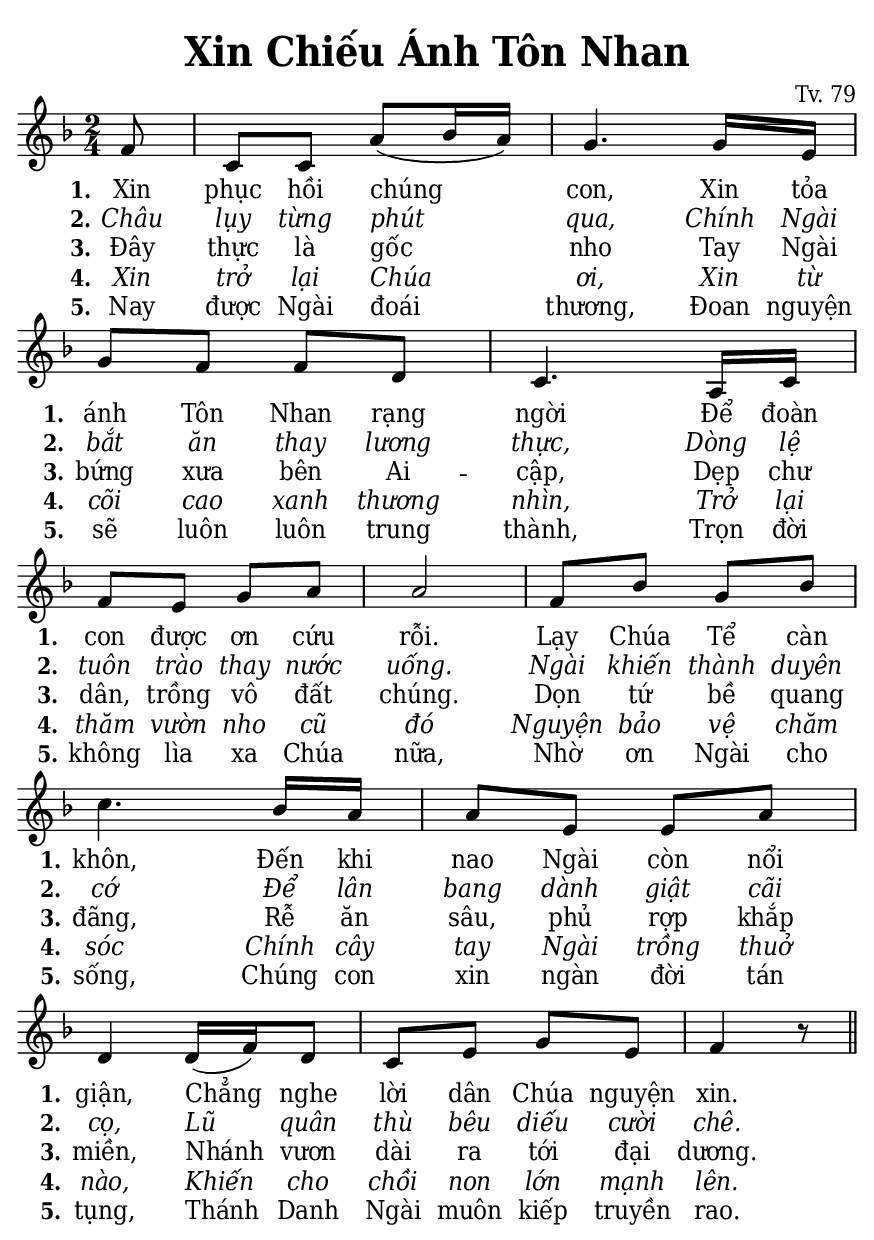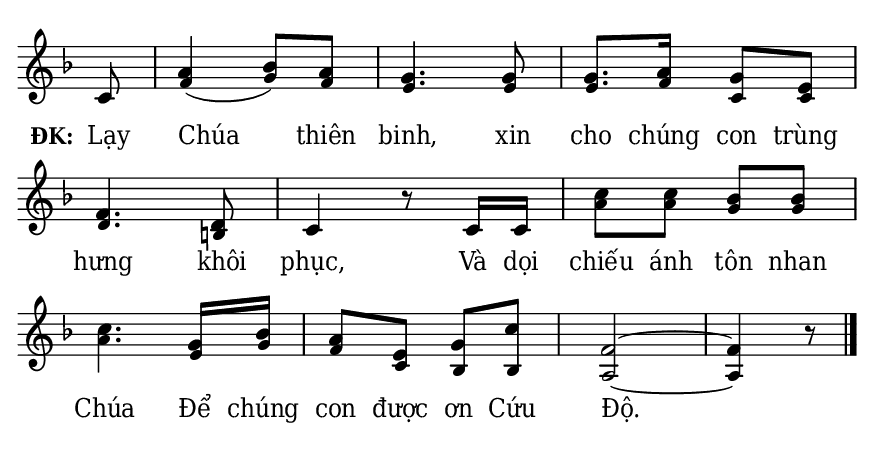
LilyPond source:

% Cài đặt chung\
\version "2.22.1"
\include "english.ly"

\header {
  title = \markup { \fontsize #1 "Xin Chiếu Ánh Tôn Nhan" }
  composer = "Tv. 79"
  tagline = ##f
}

% Nhạc phiên khúc
nhacPhienKhucSop = \relative c' {
  \autoPageBreaksOff
  \partial 8 f8 |
  c c a' (bf16 a) |
  g4. g16 e |
  g8 f f d |
  c4. a16 c |
  f8 e g a |
  a2 |
  f8 bf g bf |
  c4. bf16 a |
  a8 e e a |
  d,4 d16 (f) d8 |
  c8 e g e |
  f4 r8 \bar "||" \break
  
  \pageBreak
  <> \tweak extra-offset #'(-6.5 . -1.8) _\markup { \bold "ĐK:" }
  c8 |
  a'4 (bf8) a |
  g4. g8 |
  g8. a16 g8 e |
  f4. d8 |
  c4 r8 c16 c |
  c'8 c bf bf |
  c4. g16 bf |
  a8 e g c |
  f,2 ~ |
  f4 r8 \bar "|."
}

nhacPhienKhucAlto = \relative c' {
  r8 |
  R2*11
  r4.
  c8 |
  f4 (g8) f |
  e4. e8 |
  e8. f16 c8 c |
  d4. b!8 |
  c4 r8 c16 c |
  a'8 a g g |
  a4. e16 g |
  f8 c bf bf |
  a2 ~ |
  a4 r8
}

% Lời phiên khúc
loiPhienKhucSop = \lyrics {
  <<
    {
      \set stanza = "1."
      Xin phục hồi chúng con,
      Xin tỏa ánh Tôn Nhan rạng ngời
      Để đoàn con được ơn cứu rỗi.
      Lạy Chúa Tể càn khôn,
      Đến khi nao Ngài còn nổi giận,
      Chẳng nghe lời dân Chúa nguyện xin.
    }
    \new Lyrics {
	    \set associatedVoice = "beSop"
	    \set stanza = "2."
      \override Lyrics.LyricText.font-shape = #'italic
	    Châu lụy từng phút qua,
	    Chính Ngài bắt ăn thay lương thực,
	    Dòng lệ tuôn trào thay nước uống.
	    Ngài khiến thành duyên cớ
	    Để lân bang dành giật cãi cọ,
	    Lũ quân thù bêu diếu cười chê.
    }
    \new Lyrics {
	    \set associatedVoice = "beSop"
	    \set stanza = "3."
	    Đây thực là gốc nho
	    Tay Ngài bứng xưa bên Ai -- cập,
	    Dẹp chư dân, trồng vô đất chúng.
	    Dọn tứ bề quang đãng,
	    Rễ ăn sâu, phủ rợp khắp miền,
	    Nhánh vươn dài ra tới đại dương.
    }
    \new Lyrics {
	    \set associatedVoice = "beSop"
	    \set stanza = "4."
      \override Lyrics.LyricText.font-shape = #'italic
	    Xin trở lại Chúa ơi,
	    Xin từ cõi cao xanh thương nhìn,
	    Trở lại thăm vườn nho cũ đó
	    Nguyện bảo vệ chăm sóc
	    Chính cây tay Ngài trồng thuở nào,
	    Khiến cho chồi non lớn mạnh lên.
    }
    \new Lyrics {
	    \set associatedVoice = "beSop"
	    \set stanza = "5."
	    Nay được Ngài đoái thương,
	    Đoan nguyện sẽ luôn luôn trung thành,
	    Trọn đời không lìa xa Chúa nữa,
	    Nhờ ơn Ngài cho sống,
	    Chúng con xin ngàn đời tán tụng,
	    Thánh Danh Ngài muôn kiếp truyền rao.
    }
  >>
  %\set stanza = "ĐK:"
  \set stanza = ""
  Lạy Chúa thiên binh,
  xin cho chúng con trùng hưng khôi phục,
  Và dọi chiếu ánh tôn nhan Chúa
  Để chúng con được ơn Cứu Độ.
}

% Dàn trang
\paper {
  #(set-paper-size "a5")
  top-margin = 3\mm
  bottom-margin = 3\mm
  left-margin = 3\mm
  right-margin = 3\mm
  indent = #0
  #(define fonts
	 (make-pango-font-tree "Deja Vu Serif Condensed"
	 		       "Deja Vu Serif Condensed"
			       "Deja Vu Serif Condensed"
			       (/ 20 20)))
  print-page-number = ##f
  system-system-spacing = #'((basic-distance . 0.1) (padding . 2))
  ragged-bottom = ##t
}

TongNhip = {
  \key f \major \time 2/4
  \set Timing.beamExceptions = #'()
  \set Timing.baseMoment = #(ly:make-moment 1/4)
}

% mã nguồn cho những chức năng chưa hỗ trợ trong phiên bản lilypond hiện tại
% cung cấp bởi cộng đồng lilypond khi gửi email đến lilypond-user@gnu.org
% Đổi kích thước nốt cho bè phụ
notBePhu =
#(define-music-function (font-size music) (number? ly:music?)
   (for-some-music
     (lambda (m)
       (if (music-is-of-type? m 'rhythmic-event)
           (begin
             (set! (ly:music-property m 'tweaks)
                   (cons `(font-size . ,font-size)
                         (ly:music-property m 'tweaks)))
             #t)
           #f))
     music)
   music)

% in số phiên khúc trên mỗi dòng
#(define (add-grob-definition grob-name grob-entry)
    (set! all-grob-descriptions
          (cons ((@@ (lily) completize-grob-entry)
                 (cons grob-name grob-entry))
                all-grob-descriptions)))

#(add-grob-definition
   'StanzaNumberSpanner
   `((direction . ,LEFT)
     (font-series . bold)
     (padding . 1)
     (side-axis . ,X)
     (stencil . ,ly:text-interface::print)
     (X-offset . ,ly:side-position-interface::x-aligned-side)
     (Y-extent . ,grob::always-Y-extent-from-stencil)
     (meta . ((class . Spanner)
              (interfaces . (font-interface
                             side-position-interface
                             stanza-number-interface
                             text-interface))))))

\layout {
   \context {
     \Global
     \grobdescriptions #all-grob-descriptions
   }
   \context {
     \Score
     \remove Stanza_number_align_engraver
     \consists
       #(lambda (context)
          (let ((texts '())
                (syllables '()))
            (make-engraver
             (acknowledgers
              ((stanza-number-interface engraver grob source-engraver)
                 (set! texts (cons grob texts)))
              ((lyric-syllable-interface engraver grob source-engraver)
                 (set! syllables (cons grob syllables))))
             ((stop-translation-timestep engraver)
                (for-each
                 (lambda (text)
                   (for-each
                    (lambda (syllable)
                      (ly:pointer-group-interface::add-grob text
'side-support-elements syllable))
                    syllables))
                 texts)
                (set! syllables '())))))
   }
   \context {
     \Lyrics
     \remove Stanza_number_engraver
     \consists
       #(lambda (context)
          (let ((text #f)
                (last-stanza #f))
            (make-engraver
             ((process-music engraver)
                (let ((stanza (ly:context-property context 'stanza #f)))
                  (if (and stanza (not (equal? stanza last-stanza)))
                      (let ((column (ly:context-property context
'currentCommandColumn)))
                        (set! last-stanza stanza)
                        (if text
                            (ly:spanner-set-bound! text RIGHT column))

                        (set! text (ly:engraver-make-grob engraver
'StanzaNumberSpanner '()))
                        (ly:grob-set-property! text 'text stanza)
                        (ly:spanner-set-bound! text LEFT column)))))
             ((finalize engraver)
                (if text
                    (let ((column (ly:context-property context
'currentCommandColumn)))
                      (ly:spanner-set-bound! text RIGHT column)))))))
     \override StanzaNumberSpanner.horizon-padding = 10000
   }
}
% kết thúc mã nguồn

\score {
  \new ChoirStaff <<
    \new Staff \with {
        \consists "Merge_rests_engraver"
        printPartCombineTexts = ##f
      }
      <<
      \new Voice \TongNhip \partCombine 
        \nhacPhienKhucSop
        \notBePhu -1 { \nhacPhienKhucAlto }
      \new NullVoice = beSop \nhacPhienKhucSop
      \new Lyrics \lyricsto beSop \loiPhienKhucSop
      >>
  >>
  \layout {
    \override Lyrics.LyricSpace.minimum-distance = #1.5
    \override Score.BarNumber.break-visibility = ##(#f #f #f)
    \override Score.SpacingSpanner.uniform-stretching = ##t
  } 
}
